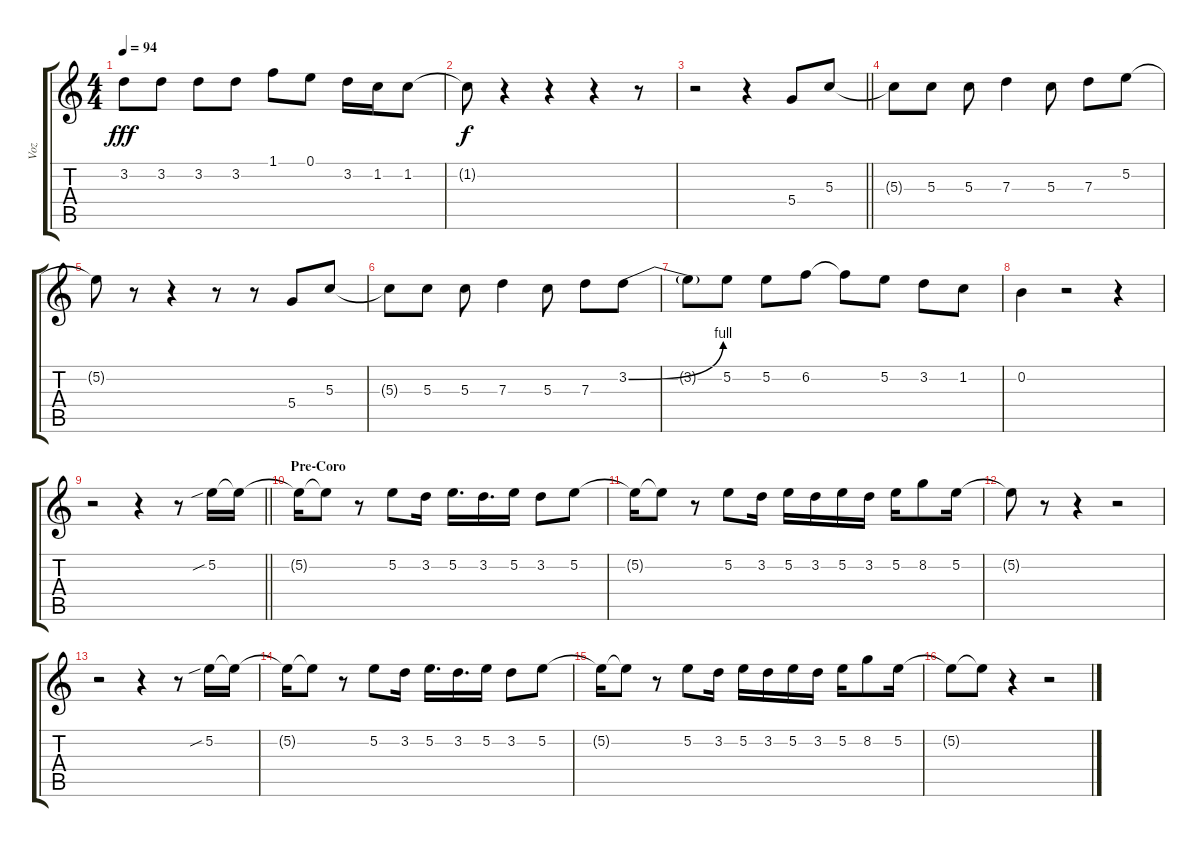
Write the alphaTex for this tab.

\track ("Voz" "Voz") {instrument acousticguitarsteel}
\staff {score tabs}
\tuning (E4 B3 G3 D3 A2 E2) {hide}
\ts (4 4)
\tempo 94
\clef g2
\ks c
3.2.8{dy fff} 3.2.8 3.2.8 3.2.8 1.1.8 0.1.8 3.2.16 1.2.16 1.2.8 |
1.2{t}.8{dy f} r.4 r.4 r.4 r.8 |
\barLineRight lightlight
r.2 r.4 5.4.8 5.3.8 |
5.3{t}.8 5.3.8 5.3.8 7.3.4 5.3.8 7.3.8 5.2.8 |
5.2{t}.8 r.8 r.4 r.8 r.8 5.4.8 5.3.8 |
5.3{t}.8 5.3.8 5.3.8 7.3.4 5.3.8 7.3.8 3.2{be (bend 0 0 60 4)}.8 |
3.2{t}.8 5.2.8 5.2.8 6.2.8 6.2{t}.8 5.2.8 3.2.8 1.2.8 |
0.2.4 r.2 r.4 |
\barLineRight lightlight
r.2 r.4 r.8 5.2{sib}.16 5.2{t}.16 |
\section ("" "Pre-Coro")
5.2{t}.16 5.2{t}.8 r.8 5.2.8 3.2.16 5.2.16{d} 3.2.16{d} 5.2.16 3.2.8 5.2.8 |
5.2{t}.16 5.2{t}.8 r.8 5.2.8 3.2.16 5.2.16 3.2.16 5.2.16 3.2.16 5.2.16 8.2.8 5.2.16 |
5.2{t}.8 r.8 r.4 r.2 |
r.2 r.4 r.8 5.2{sib}.16 5.2{t}.16 |
5.2{t}.16 5.2{t}.8 r.8 5.2.8 3.2.16 5.2.16{d} 3.2.16{d} 5.2.16 3.2.8 5.2.8 |
5.2{t}.16 5.2{t}.8 r.8 5.2.8 3.2.16 5.2.16 3.2.16 5.2.16 3.2.16 5.2.16 8.2.8 5.2.16 |
5.2{t}.8 5.2{t}.8 r.4 r.2
